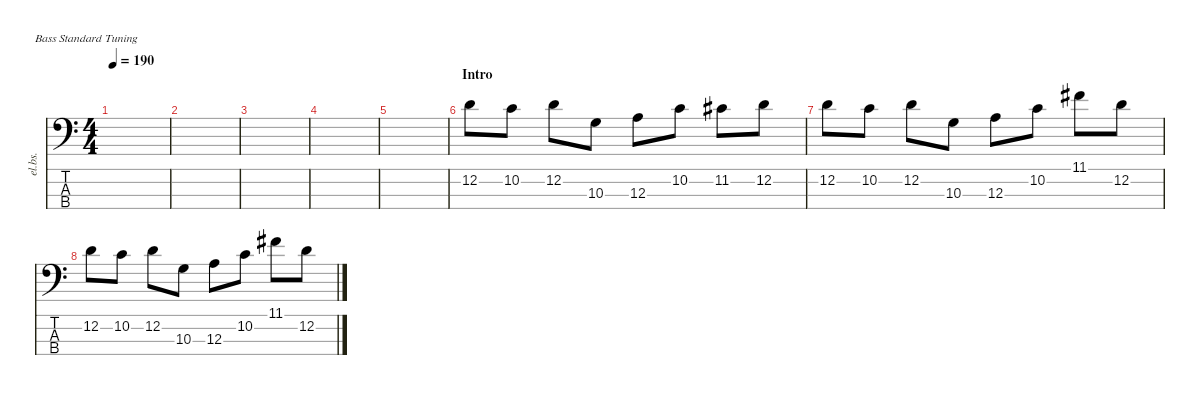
\defaultSystemsLayout 4
\hideDynamics
\bracketExtendMode nobrackets
\track ("Electric Bass" "el.bs.") {solo instrument electricbassfinger}
\staff {score tabs}
\tuning (G2 D2 A1 E1)
\ts (4 4)
\tempo 190
\clef f4
\ks c
|
|
|
|
|
\section ("" "Intro")
12.2.8{beam Down} 10.2.8{beam Down} 12.2.8{beam Down} 10.3.8{beam Down} 12.3.8{beam Down} 10.2.8{beam Down} 11.2{acc #}.8{beam Down} 12.2.8{beam Down} |
12.2.8{beam Down} 10.2.8{beam Down} 12.2.8{beam Down} 10.3.8{beam Down} 12.3.8{beam Down} 10.2.8{beam Down} 11.1{acc #}.8{beam Down} 12.2.8{beam Down} |
12.2.8{beam Down} 10.2.8{beam Down} 12.2.8{beam Down} 10.3.8{beam Down} 12.3.8{beam Down} 10.2.8{beam Down} 11.1{acc #}.8{beam Down} 12.2.8{beam Down}
